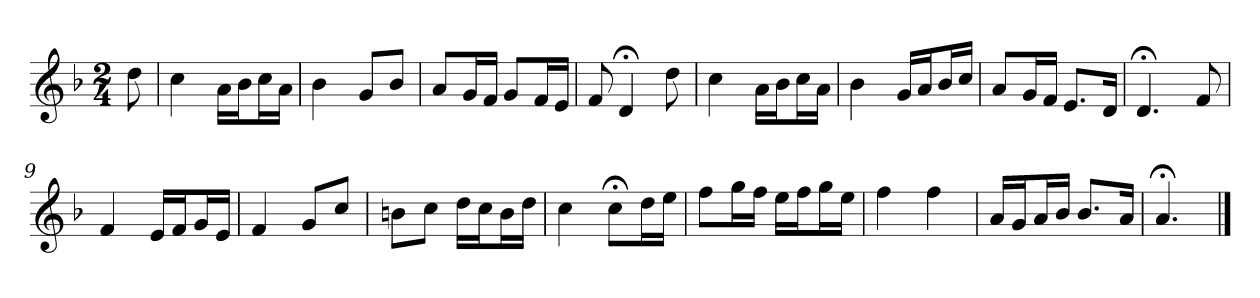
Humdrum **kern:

**kern
*part1
*staff1
*k[b-]
*d:
*M2/4
*MM120
=
8dd
=1
4cc
16aLL
16b-J
16ccL
16aJJ
=2
4b-
8gL
8b-J
=3
8aL
16gL
16fJJ
8gL
16fL
16eJJ
=4
8f
4d;<
8dd
=5
4cc
16aLL
16b-J
16ccL
16aJJ
=6
4b-
16gLL
16aJ
16b-L
16ccJJ
=7
8aL
16gL
16fJJ
8.eL
16dJk
=8
4.d;<
8f
=9
4f
16eLL
16fJ
16gL
16eJJ
=10
4f
8gL
8ccJ
=11
8bnL
8ccJ
16ddLL
16ccJ
16bL
16ddJJ
=12
4cc
8cc;<L
16ddL
16eeJJ
=13
8ffL
16ggL
16ffJJ
16eeLL
16ffJ
16ggL
16eeJJ
=14
4ff
4ff
=15
16aLL
16gJ
16aL
16b-JJ
8.b-L
16aJk
=16
4.a;<
==
*-
